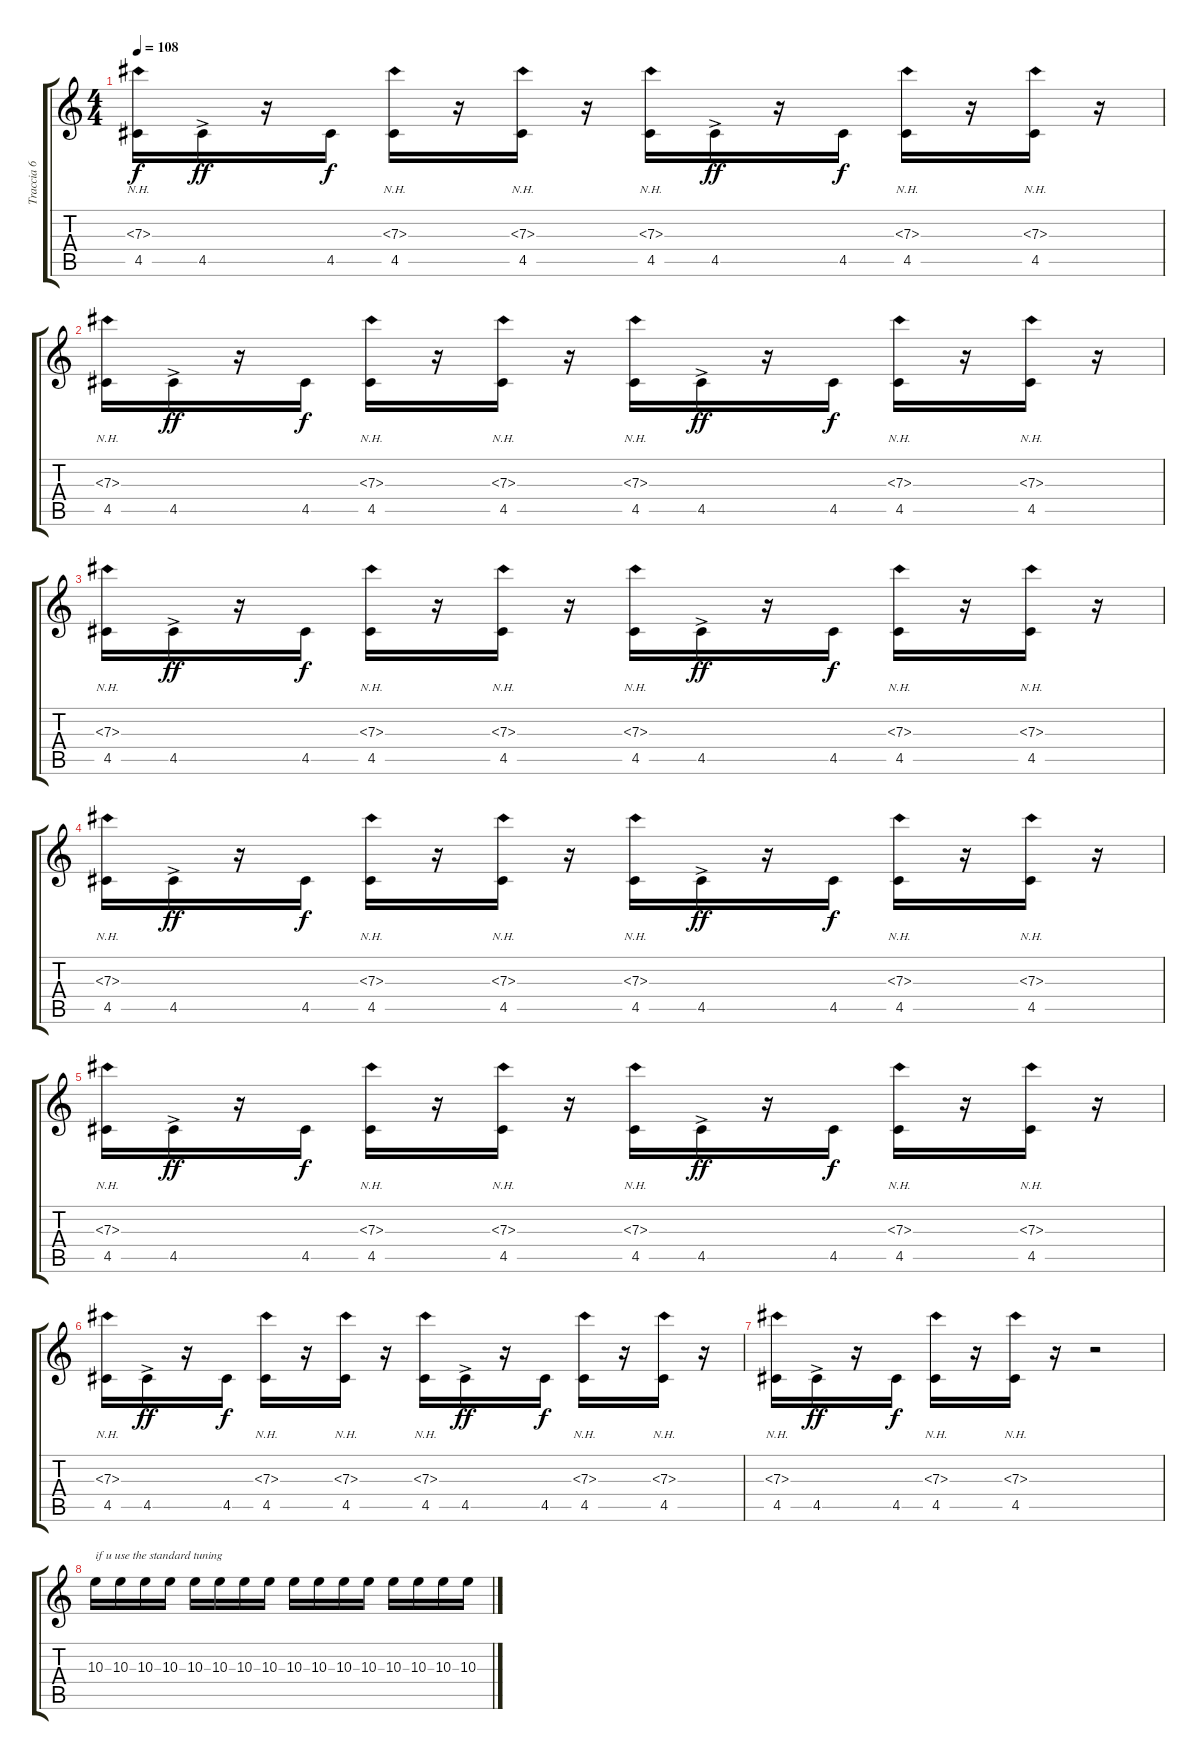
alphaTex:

\track ("Traccia 6" "Traccia 6") {instrument overdrivenguitar}
\staff {score tabs}
\tuning (E4 B3 Gb3 D3 A2 E2) {hide}
\ts (4 4)
\tempo 108
\clef g2
\ks c
(7.3{nh} 4.5).16{dy f} 4.5{ac}.16{dy ff} r.16 4.5.16{dy f} (7.3{nh} 4.5).16 r.16 (7.3{nh} 4.5).16 r.16 (7.3{nh} 4.5).16 4.5{ac}.16{dy ff} r.16 4.5.16{dy f} (7.3{nh} 4.5).16 r.16 (7.3{nh} 4.5).16 r.16 |
(7.3{nh} 4.5).16 4.5{ac}.16{dy ff} r.16 4.5.16{dy f} (7.3{nh} 4.5).16 r.16 (7.3{nh} 4.5).16 r.16 (7.3{nh} 4.5).16 4.5{ac}.16{dy ff} r.16 4.5.16{dy f} (7.3{nh} 4.5).16 r.16 (7.3{nh} 4.5).16 r.16 |
(7.3{nh} 4.5).16 4.5{ac}.16{dy ff} r.16 4.5.16{dy f} (7.3{nh} 4.5).16 r.16 (7.3{nh} 4.5).16 r.16 (7.3{nh} 4.5).16 4.5{ac}.16{dy ff} r.16 4.5.16{dy f} (7.3{nh} 4.5).16 r.16 (7.3{nh} 4.5).16 r.16 |
(7.3{nh} 4.5).16 4.5{ac}.16{dy ff} r.16 4.5.16{dy f} (7.3{nh} 4.5).16 r.16 (7.3{nh} 4.5).16 r.16 (7.3{nh} 4.5).16 4.5{ac}.16{dy ff} r.16 4.5.16{dy f} (7.3{nh} 4.5).16 r.16 (7.3{nh} 4.5).16 r.16 |
(7.3{nh} 4.5).16 4.5{ac}.16{dy ff} r.16 4.5.16{dy f} (7.3{nh} 4.5).16 r.16 (7.3{nh} 4.5).16 r.16 (7.3{nh} 4.5).16 4.5{ac}.16{dy ff} r.16 4.5.16{dy f} (7.3{nh} 4.5).16 r.16 (7.3{nh} 4.5).16 r.16 |
(7.3{nh} 4.5).16 4.5{ac}.16{dy ff} r.16 4.5.16{dy f} (7.3{nh} 4.5).16 r.16 (7.3{nh} 4.5).16 r.16 (7.3{nh} 4.5).16 4.5{ac}.16{dy ff} r.16 4.5.16{dy f} (7.3{nh} 4.5).16 r.16 (7.3{nh} 4.5).16 r.16 |
(7.3{nh} 4.5).16 4.5{ac}.16{dy ff} r.16 4.5.16{dy f} (7.3{nh} 4.5).16 r.16 (7.3{nh} 4.5).16 r.16 r.2 |
10.3.16{txt "if u use the standard tuning" volume 6} 10.3.16 10.3.16 10.3.16 10.3.16 10.3.16 10.3.16 10.3.16 10.3.16 10.3.16 10.3.16 10.3.16 10.3.16 10.3.16 10.3.16 10.3.16
